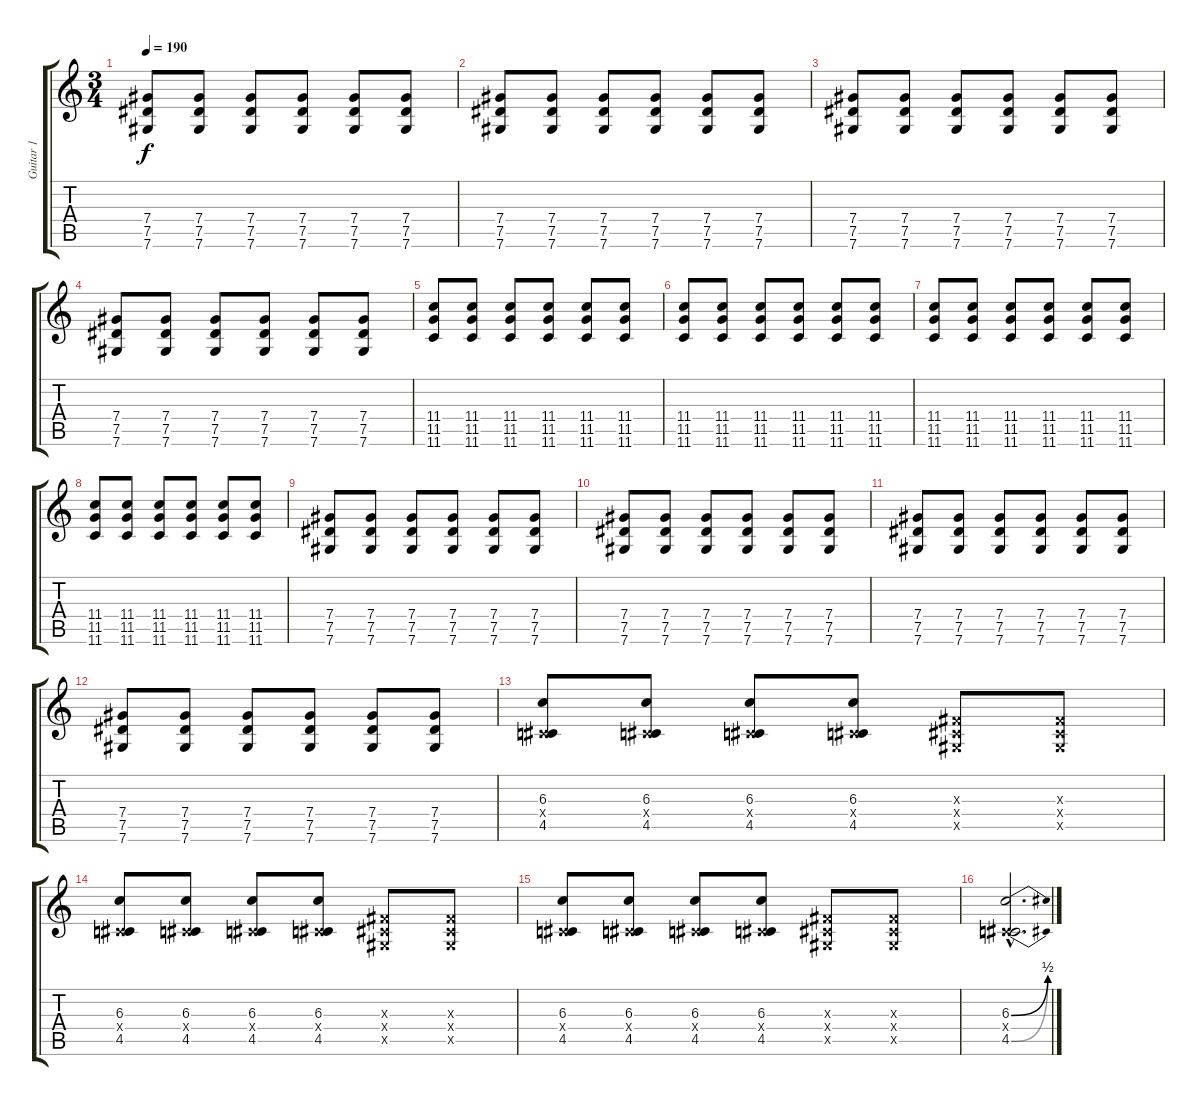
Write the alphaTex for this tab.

\track ("Guitar 1" "Guitar 1") {instrument electricguitarclean}
\staff {score tabs}
\tuning (Eb4 Bb3 Gb3 Db3 Ab2 Db2) {hide}
\ts (3 4)
\tempo 190
\clef g2
\ks c
(7.4 7.5 7.6).8{dy f} (7.4 7.5 7.6).8 (7.4 7.5 7.6).8 (7.4 7.5 7.6).8 (7.4 7.5 7.6).8 (7.4 7.5 7.6).8 |
(7.4 7.5 7.6).8 (7.4 7.5 7.6).8 (7.4 7.5 7.6).8 (7.4 7.5 7.6).8 (7.4 7.5 7.6).8 (7.4 7.5 7.6).8 |
(7.4 7.5 7.6).8 (7.4 7.5 7.6).8 (7.4 7.5 7.6).8 (7.4 7.5 7.6).8 (7.4 7.5 7.6).8 (7.4 7.5 7.6).8 |
(7.4 7.5 7.6).8 (7.4 7.5 7.6).8 (7.4 7.5 7.6).8 (7.4 7.5 7.6).8 (7.4 7.5 7.6).8 (7.4 7.5 7.6).8 |
(11.4 11.5 11.6).8 (11.4 11.5 11.6).8 (11.4 11.5 11.6).8 (11.4 11.5 11.6).8 (11.4 11.5 11.6).8 (11.4 11.5 11.6).8 |
(11.4 11.5 11.6).8 (11.4 11.5 11.6).8 (11.4 11.5 11.6).8 (11.4 11.5 11.6).8 (11.4 11.5 11.6).8 (11.4 11.5 11.6).8 |
(11.4 11.5 11.6).8 (11.4 11.5 11.6).8 (11.4 11.5 11.6).8 (11.4 11.5 11.6).8 (11.4 11.5 11.6).8 (11.4 11.5 11.6).8 |
(11.4 11.5 11.6).8 (11.4 11.5 11.6).8 (11.4 11.5 11.6).8 (11.4 11.5 11.6).8 (11.4 11.5 11.6).8 (11.4 11.5 11.6).8 |
(7.4 7.5 7.6).8 (7.4 7.5 7.6).8 (7.4 7.5 7.6).8 (7.4 7.5 7.6).8 (7.4 7.5 7.6).8 (7.4 7.5 7.6).8 |
(7.4 7.5 7.6).8 (7.4 7.5 7.6).8 (7.4 7.5 7.6).8 (7.4 7.5 7.6).8 (7.4 7.5 7.6).8 (7.4 7.5 7.6).8 |
(7.4 7.5 7.6).8 (7.4 7.5 7.6).8 (7.4 7.5 7.6).8 (7.4 7.5 7.6).8 (7.4 7.5 7.6).8 (7.4 7.5 7.6).8 |
(7.4 7.5 7.6).8 (7.4 7.5 7.6).8 (7.4 7.5 7.6).8 (7.4 7.5 7.6).8 (7.4 7.5 7.6).8 (7.4 7.5 7.6).8 |
(6.3 0.4{x} 4.5).8 (6.3 0.4{x} 4.5).8 (6.3 0.4{x} 4.5).8 (6.3 0.4{x} 4.5).8 (0.3{x} 0.4{x} 0.5{x}).8 (0.3{x} 0.4{x} 0.5{x}).8 |
(6.3 0.4{x} 4.5).8 (6.3 0.4{x} 4.5).8 (6.3 0.4{x} 4.5).8 (6.3 0.4{x} 4.5).8 (0.3{x} 0.4{x} 0.5{x}).8 (0.3{x} 0.4{x} 0.5{x}).8 |
(6.3 0.4{x} 4.5).8 (6.3 0.4{x} 4.5).8 (6.3 0.4{x} 4.5).8 (6.3 0.4{x} 4.5).8 (0.3{x} 0.4{x} 0.5{x}).8 (0.3{x} 0.4{x} 0.5{x}).8 |
(6.3{be (bend 0 0 60 2) hac} 0.4{hac x} 4.5{be (bend 0 0 60 2) hac}).2{d}
